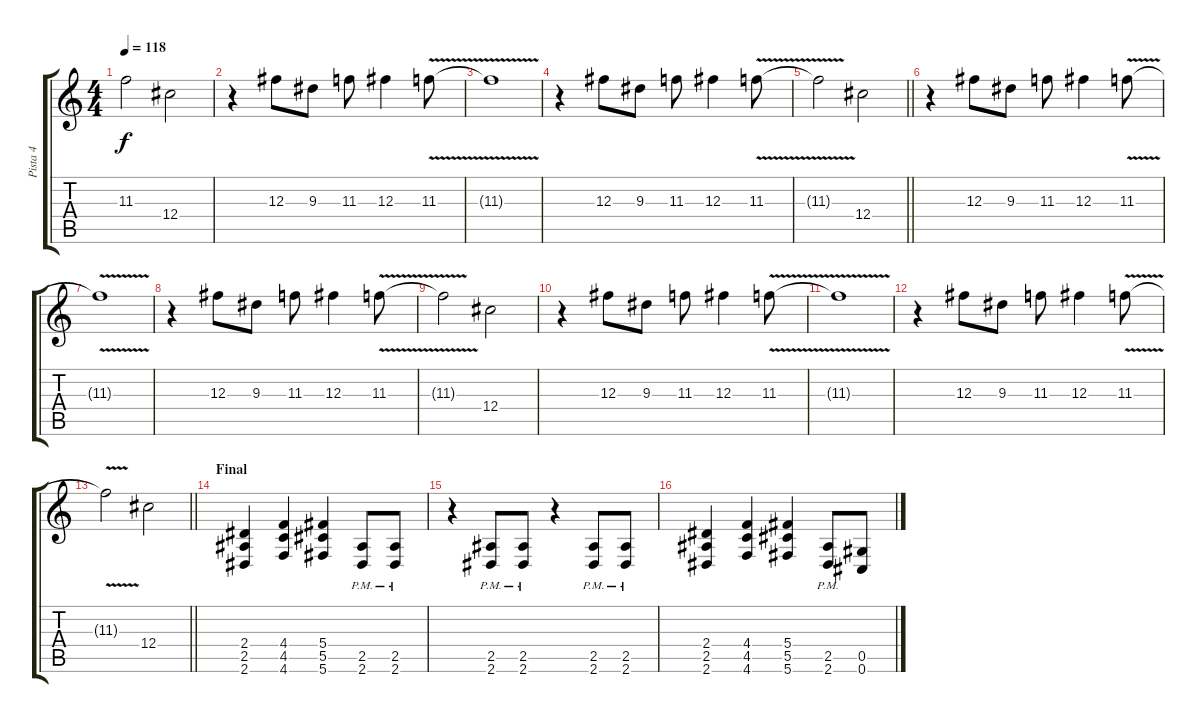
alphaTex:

\track ("Pista 4" "Pista 4") {instrument distortionguitar}
\staff {score tabs}
\tuning (Eb4 Bb3 Gb3 Db3 Ab2 Db2) {hide}
\ts (4 4)
\tempo 118
\clef g2
\ks c
11.3{t}.2{dy f} 12.4.2 |
r.4 12.3.8 9.3.8 11.3.8 12.3.4 11.3{v}.8 |
11.3{t}.1 |
r.4 12.3.8 9.3.8 11.3.8 12.3.4 11.3{v}.8 |
\barLineRight lightlight
11.3{t}.2 12.4.2 |
r.4 12.3.8 9.3.8 11.3.8 12.3.4 11.3{v}.8 |
11.3{t}.1 |
r.4 12.3.8 9.3.8 11.3.8 12.3.4 11.3{v}.8 |
11.3{t}.2 12.4.2 |
r.4 12.3.8 9.3.8 11.3.8 12.3.4 11.3{v}.8 |
11.3{t}.1 |
r.4 12.3.8 9.3.8 11.3.8 12.3.4 11.3{v}.8 |
\barLineRight lightlight
11.3{t}.2 12.4.2 |
\section ("" "Final")
(2.4 2.5 2.6).4 (4.4 4.5 4.6).4 (5.4 5.5 5.6).4 (2.5{pm} 2.6{pm}).8 (2.5{pm} 2.6{pm}).8 |
r.4 (2.5{pm} 2.6{pm}).8 (2.5{pm} 2.6{pm}).8 r.4 (2.5{pm} 2.6{pm}).8 (2.5{pm} 2.6{pm}).8 |
(2.4 2.5 2.6).4 (4.4 4.5 4.6).4 (5.4 5.5 5.6).4 (2.5{pm} 2.6{pm}).8 (0.5 0.6).8
